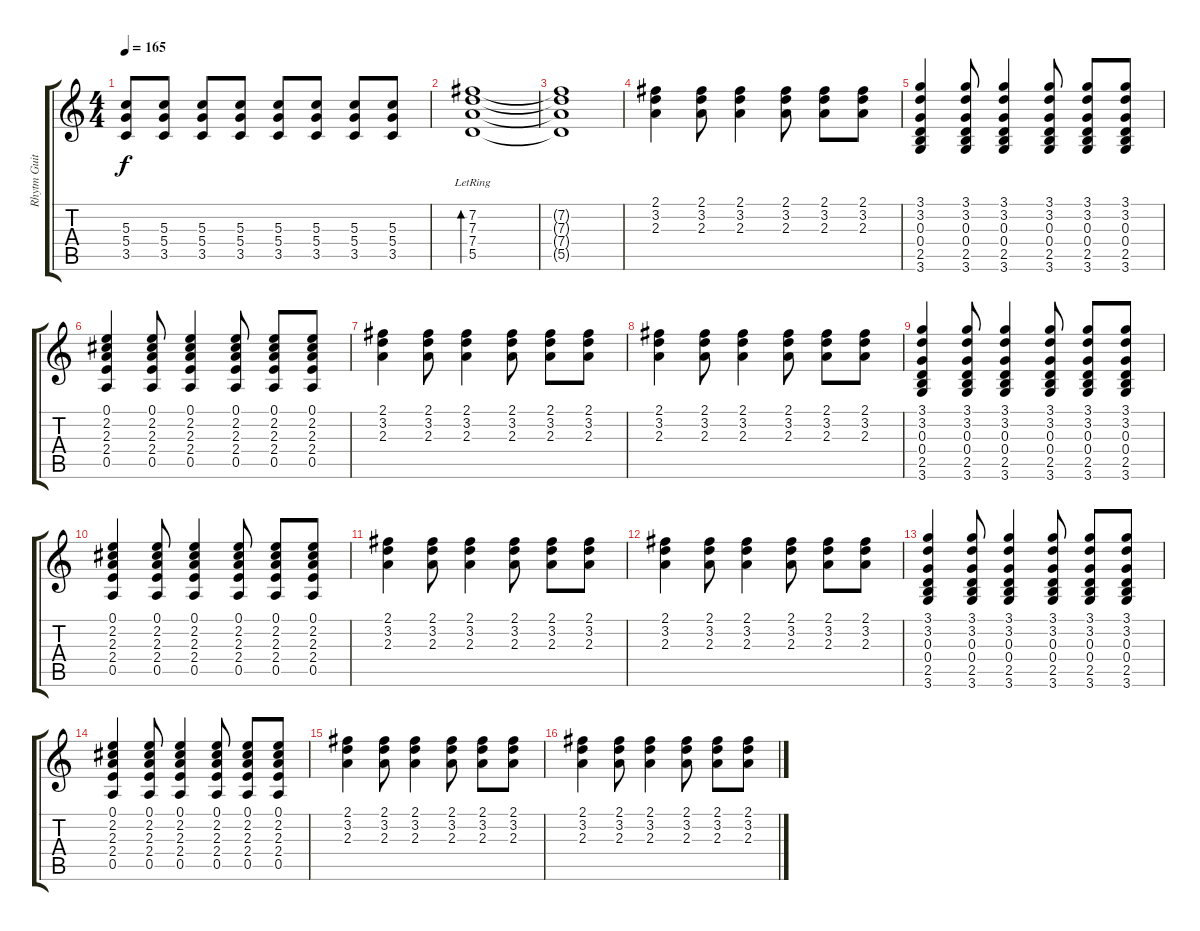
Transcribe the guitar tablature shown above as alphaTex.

\track ("Rhytm Guitar" "Rhytm Guit") {instrument distortionguitar}
\staff {score tabs}
\tuning (E4 B3 G3 D3 A2 E2) {hide}
\ts (4 4)
\tempo 165
\clef g2
\ks c
(5.3 5.4 3.5).8{dy f} (5.3 5.4 3.5).8 (5.3 5.4 3.5).8 (5.3 5.4 3.5).8 (5.3 5.4 3.5).8 (5.3 5.4 3.5).8 (5.3 5.4 3.5).8 (5.3 5.4 3.5).8 |
(7.2{lr} 7.3{lr} 7.4{lr} 5.5{lr}).1{bd 120} |
(7.2{t} 7.3{t} 7.4{t} 5.5{t}).1 |
(2.1 3.2 2.3).4{instrument electricguitarclean} (2.1 3.2 2.3).8 (2.1 3.2 2.3).4 (2.1 3.2 2.3).8 (2.1 3.2 2.3).8 (2.1 3.2 2.3).8 |
(3.1 3.2 0.3 0.4 2.5 3.6).4 (3.1 3.2 0.3 0.4 2.5 3.6).8 (3.1 3.2 0.3 0.4 2.5 3.6).4 (3.1 3.2 0.3 0.4 2.5 3.6).8 (3.1 3.2 0.3 0.4 2.5 3.6).8 (3.1 3.2 0.3 0.4 2.5 3.6).8 |
(0.1 2.2 2.3 2.4 0.5).4 (0.1 2.2 2.3 2.4 0.5).8 (0.1 2.2 2.3 2.4 0.5).4 (0.1 2.2 2.3 2.4 0.5).8 (0.1 2.2 2.3 2.4 0.5).8 (0.1 2.2 2.3 2.4 0.5).8 |
(2.1 3.2 2.3).4 (2.1 3.2 2.3).8 (2.1 3.2 2.3).4 (2.1 3.2 2.3).8 (2.1 3.2 2.3).8 (2.1 3.2 2.3).8 |
(2.1 3.2 2.3).4 (2.1 3.2 2.3).8 (2.1 3.2 2.3).4 (2.1 3.2 2.3).8 (2.1 3.2 2.3).8 (2.1 3.2 2.3).8 |
(3.1 3.2 0.3 0.4 2.5 3.6).4 (3.1 3.2 0.3 0.4 2.5 3.6).8 (3.1 3.2 0.3 0.4 2.5 3.6).4 (3.1 3.2 0.3 0.4 2.5 3.6).8 (3.1 3.2 0.3 0.4 2.5 3.6).8 (3.1 3.2 0.3 0.4 2.5 3.6).8 |
(0.1 2.2 2.3 2.4 0.5).4 (0.1 2.2 2.3 2.4 0.5).8 (0.1 2.2 2.3 2.4 0.5).4 (0.1 2.2 2.3 2.4 0.5).8 (0.1 2.2 2.3 2.4 0.5).8 (0.1 2.2 2.3 2.4 0.5).8 |
(2.1 3.2 2.3).4 (2.1 3.2 2.3).8 (2.1 3.2 2.3).4 (2.1 3.2 2.3).8 (2.1 3.2 2.3).8 (2.1 3.2 2.3).8 |
(2.1 3.2 2.3).4 (2.1 3.2 2.3).8 (2.1 3.2 2.3).4 (2.1 3.2 2.3).8 (2.1 3.2 2.3).8 (2.1 3.2 2.3).8 |
(3.1 3.2 0.3 0.4 2.5 3.6).4 (3.1 3.2 0.3 0.4 2.5 3.6).8 (3.1 3.2 0.3 0.4 2.5 3.6).4 (3.1 3.2 0.3 0.4 2.5 3.6).8 (3.1 3.2 0.3 0.4 2.5 3.6).8 (3.1 3.2 0.3 0.4 2.5 3.6).8 |
(0.1 2.2 2.3 2.4 0.5).4 (0.1 2.2 2.3 2.4 0.5).8 (0.1 2.2 2.3 2.4 0.5).4 (0.1 2.2 2.3 2.4 0.5).8 (0.1 2.2 2.3 2.4 0.5).8 (0.1 2.2 2.3 2.4 0.5).8 |
(2.1 3.2 2.3).4 (2.1 3.2 2.3).8 (2.1 3.2 2.3).4 (2.1 3.2 2.3).8 (2.1 3.2 2.3).8 (2.1 3.2 2.3).8 |
(2.1 3.2 2.3).4 (2.1 3.2 2.3).8 (2.1 3.2 2.3).4 (2.1 3.2 2.3).8 (2.1 3.2 2.3).8 (2.1 3.2 2.3).8
